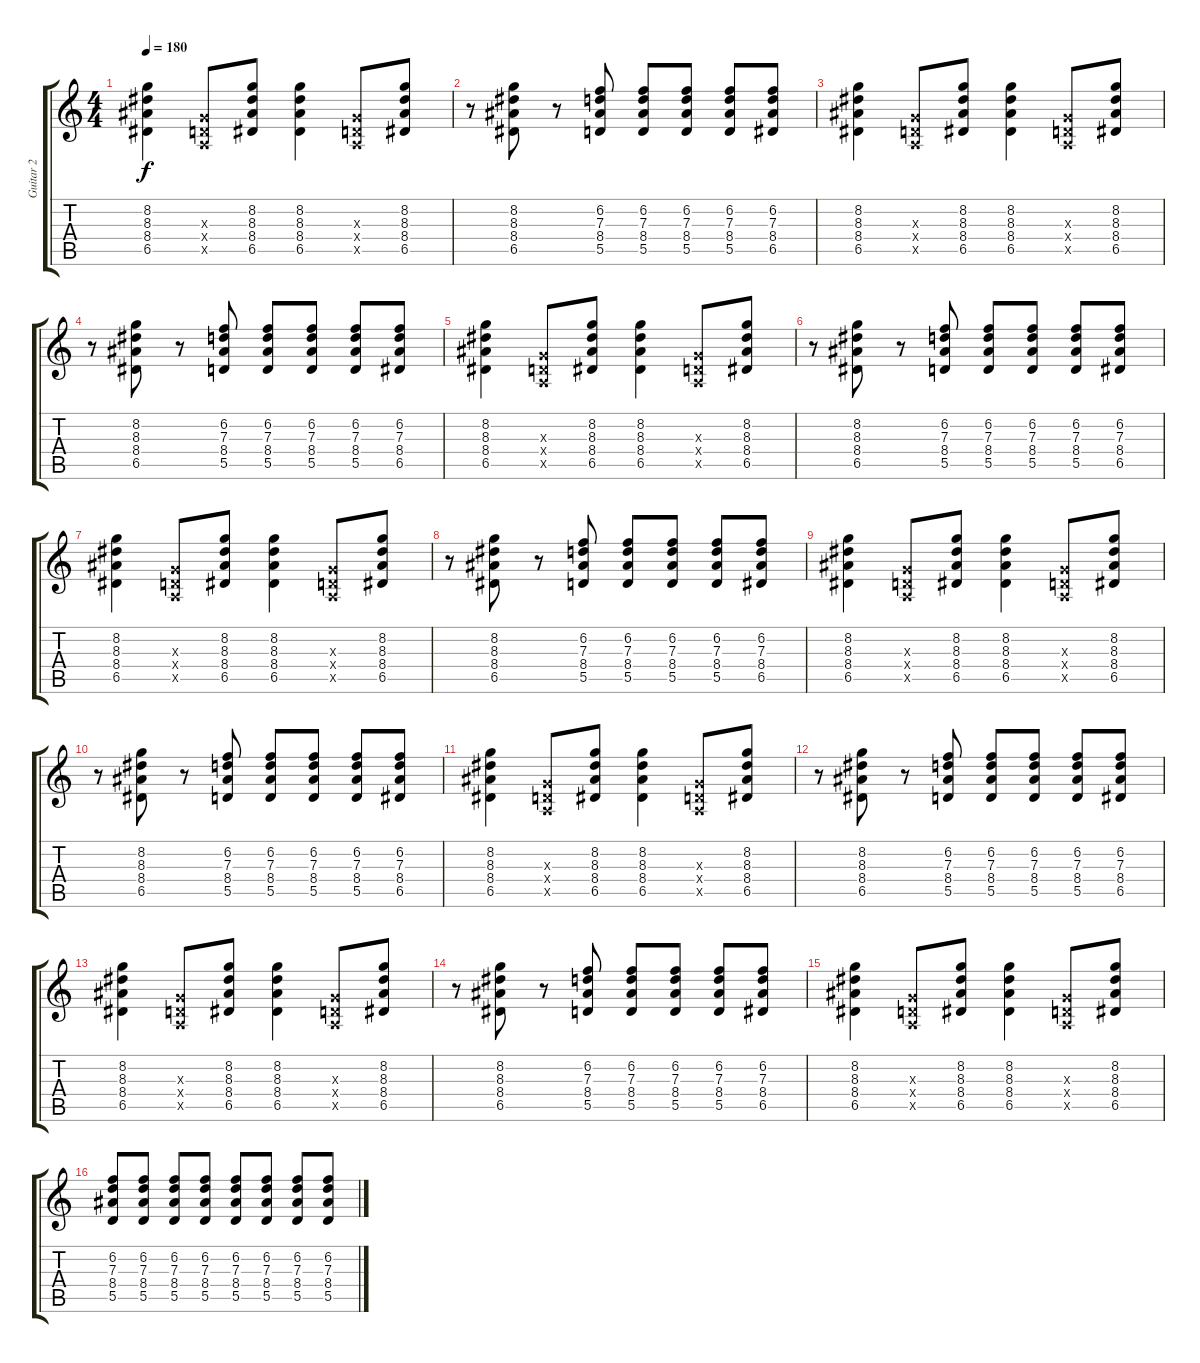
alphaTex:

\track ("Guitar 2" "Guitar 2") {instrument distortionguitar}
\staff {score tabs}
\tuning (E4 B3 G3 D3 A2 E2) {hide}
\ts (4 4)
\tempo 180
\clef g2
\ks c
(8.2 8.3 8.4 6.5).4{dy f} (0.3{x} 0.4{x} 0.5{x}).8 (8.2 8.3 8.4 6.5).8 (8.2 8.3 8.4 6.5).4 (0.3{x} 0.4{x} 0.5{x}).8 (8.2 8.3 8.4 6.5).8 |
r.8 (8.2 8.3 8.4 6.5).8 r.8 (6.2 7.3 8.4 5.5).8 (6.2 7.3 8.4 5.5).8 (6.2 7.3 8.4 5.5).8 (6.2 7.3 8.4 5.5).8 (6.2 7.3 8.4 6.5).8 |
(8.2 8.3 8.4 6.5).4 (0.3{x} 0.4{x} 0.5{x}).8 (8.2 8.3 8.4 6.5).8 (8.2 8.3 8.4 6.5).4 (0.3{x} 0.4{x} 0.5{x}).8 (8.2 8.3 8.4 6.5).8 |
r.8 (8.2 8.3 8.4 6.5).8 r.8 (6.2 7.3 8.4 5.5).8 (6.2 7.3 8.4 5.5).8 (6.2 7.3 8.4 5.5).8 (6.2 7.3 8.4 5.5).8 (6.2 7.3 8.4 6.5).8 |
(8.2 8.3 8.4 6.5).4 (0.3{x} 0.4{x} 0.5{x}).8 (8.2 8.3 8.4 6.5).8 (8.2 8.3 8.4 6.5).4 (0.3{x} 0.4{x} 0.5{x}).8 (8.2 8.3 8.4 6.5).8 |
r.8 (8.2 8.3 8.4 6.5).8 r.8 (6.2 7.3 8.4 5.5).8 (6.2 7.3 8.4 5.5).8 (6.2 7.3 8.4 5.5).8 (6.2 7.3 8.4 5.5).8 (6.2 7.3 8.4 6.5).8 |
(8.2 8.3 8.4 6.5).4 (0.3{x} 0.4{x} 0.5{x}).8 (8.2 8.3 8.4 6.5).8 (8.2 8.3 8.4 6.5).4 (0.3{x} 0.4{x} 0.5{x}).8 (8.2 8.3 8.4 6.5).8 |
r.8 (8.2 8.3 8.4 6.5).8 r.8 (6.2 7.3 8.4 5.5).8 (6.2 7.3 8.4 5.5).8 (6.2 7.3 8.4 5.5).8 (6.2 7.3 8.4 5.5).8 (6.2 7.3 8.4 6.5).8 |
(8.2 8.3 8.4 6.5).4 (0.3{x} 0.4{x} 0.5{x}).8 (8.2 8.3 8.4 6.5).8 (8.2 8.3 8.4 6.5).4 (0.3{x} 0.4{x} 0.5{x}).8 (8.2 8.3 8.4 6.5).8 |
r.8 (8.2 8.3 8.4 6.5).8 r.8 (6.2 7.3 8.4 5.5).8 (6.2 7.3 8.4 5.5).8 (6.2 7.3 8.4 5.5).8 (6.2 7.3 8.4 5.5).8 (6.2 7.3 8.4 6.5).8 |
(8.2 8.3 8.4 6.5).4 (0.3{x} 0.4{x} 0.5{x}).8 (8.2 8.3 8.4 6.5).8 (8.2 8.3 8.4 6.5).4 (0.3{x} 0.4{x} 0.5{x}).8 (8.2 8.3 8.4 6.5).8 |
r.8 (8.2 8.3 8.4 6.5).8 r.8 (6.2 7.3 8.4 5.5).8 (6.2 7.3 8.4 5.5).8 (6.2 7.3 8.4 5.5).8 (6.2 7.3 8.4 5.5).8 (6.2 7.3 8.4 6.5).8 |
(8.2 8.3 8.4 6.5).4 (0.3{x} 0.4{x} 0.5{x}).8 (8.2 8.3 8.4 6.5).8 (8.2 8.3 8.4 6.5).4 (0.3{x} 0.4{x} 0.5{x}).8 (8.2 8.3 8.4 6.5).8 |
r.8 (8.2 8.3 8.4 6.5).8 r.8 (6.2 7.3 8.4 5.5).8 (6.2 7.3 8.4 5.5).8 (6.2 7.3 8.4 5.5).8 (6.2 7.3 8.4 5.5).8 (6.2 7.3 8.4 6.5).8 |
(8.2 8.3 8.4 6.5).4 (0.3{x} 0.4{x} 0.5{x}).8 (8.2 8.3 8.4 6.5).8 (8.2 8.3 8.4 6.5).4 (0.3{x} 0.4{x} 0.5{x}).8 (8.2 8.3 8.4 6.5).8 |
(6.2 7.3 8.4 5.5).8 (6.2 7.3 8.4 5.5).8 (6.2 7.3 8.4 5.5).8 (6.2 7.3 8.4 5.5).8 (6.2 7.3 8.4 5.5).8 (6.2 7.3 8.4 5.5).8 (6.2 7.3 8.4 5.5).8 (6.2 7.3 8.4 5.5).8
